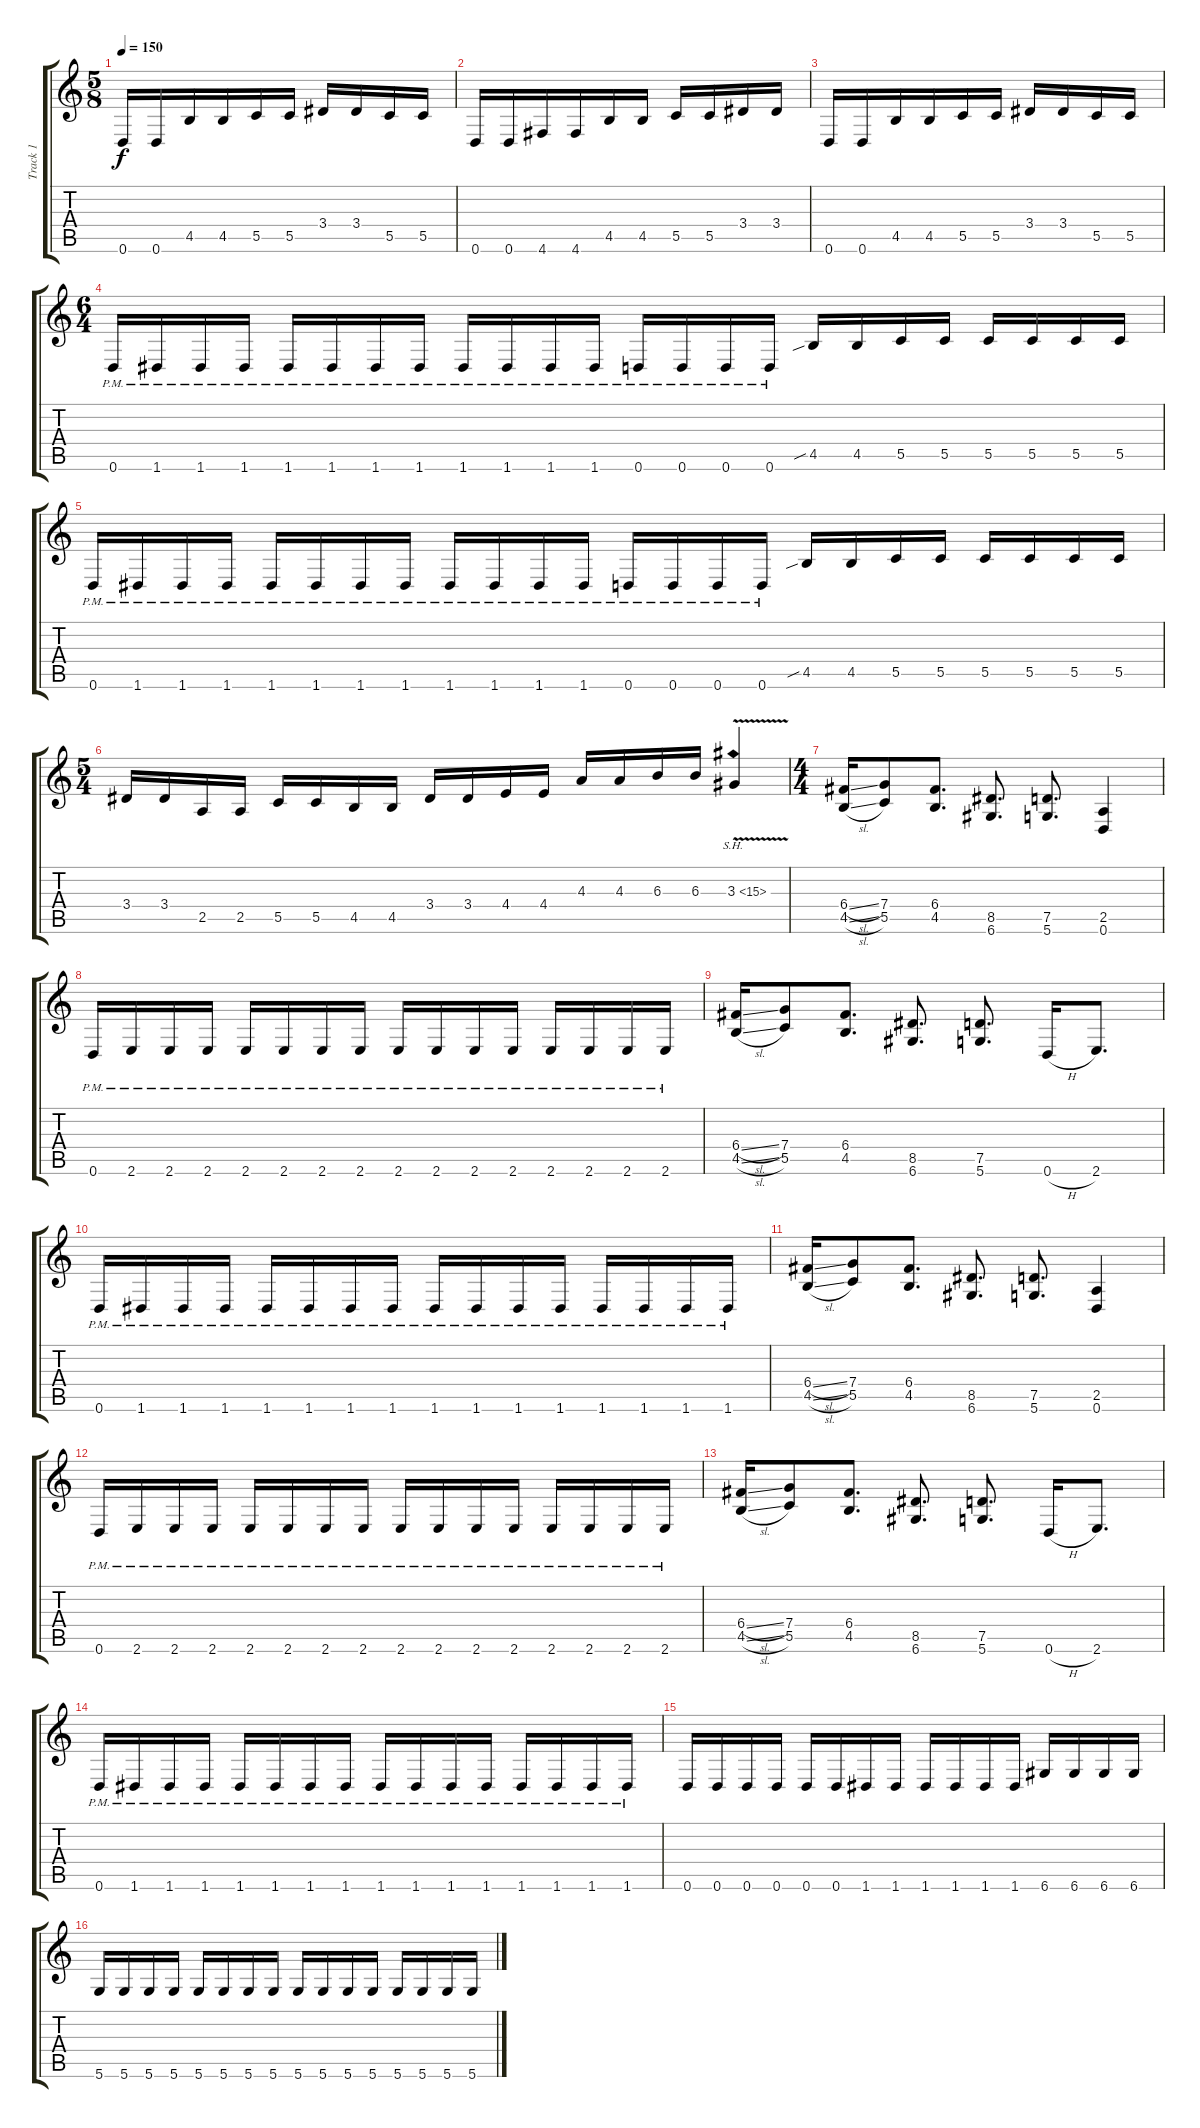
\track ("Track 1" "Track 1") {instrument distortionguitar}
\staff {score tabs}
\tuning (D4 A3 F3 C3 G2 D2) {hide}
\ts (5 8)
\tempo 150
\clef g2
\ks c
0.6.16{dy f} 0.6.16 4.5.16 4.5.16 5.5.16 5.5.16 3.4.16 3.4.16 5.5.16 5.5.16 |
0.6.16 0.6.16 4.6.16 4.6.16 4.5.16 4.5.16 5.5.16 5.5.16 3.4.16 3.4.16 |
0.6.16 0.6.16 4.5.16 4.5.16 5.5.16 5.5.16 3.4.16 3.4.16 5.5.16 5.5.16 |
\ts (6 4)
0.6{pm}.16 1.6{pm}.16 1.6{pm}.16 1.6{pm}.16 1.6{pm}.16 1.6{pm}.16 1.6{pm}.16 1.6{pm}.16 1.6{pm}.16 1.6{pm}.16 1.6{pm}.16 1.6{pm}.16 0.6{pm}.16 0.6{pm}.16 0.6{pm}.16 0.6{pm}.16 4.5{sib}.16 4.5.16 5.5.16 5.5.16 5.5.16 5.5.16 5.5.16 5.5.16 |
0.6{pm}.16 1.6{pm}.16 1.6{pm}.16 1.6{pm}.16 1.6{pm}.16 1.6{pm}.16 1.6{pm}.16 1.6{pm}.16 1.6{pm}.16 1.6{pm}.16 1.6{pm}.16 1.6{pm}.16 0.6{pm}.16 0.6{pm}.16 0.6{pm}.16 0.6{pm}.16 4.5{sib}.16 4.5.16 5.5.16 5.5.16 5.5.16 5.5.16 5.5.16 5.5.16 |
\ts (5 4)
3.4.16 3.4.16 2.5.16 2.5.16 5.5.16 5.5.16 4.5.16 4.5.16 3.4.16 3.4.16 4.4.16 4.4.16 4.3.16 4.3.16 6.3.16 6.3.16 3.3{sh 12 v}.4 |
\ts (4 4)
(6.4{sl} 4.5{sl}).16 (7.4 5.5).8 (6.4 4.5).8{d} (8.5 6.6).8{d} (7.5 5.6).8{d} (2.5 0.6).4 |
0.6{pm}.16 2.6{pm}.16 2.6{pm}.16 2.6{pm}.16 2.6{pm}.16 2.6{pm}.16 2.6{pm}.16 2.6{pm}.16 2.6{pm}.16 2.6{pm}.16 2.6{pm}.16 2.6{pm}.16 2.6{pm}.16 2.6{pm}.16 2.6{pm}.16 2.6{pm}.16 |
(6.4{sl} 4.5{sl}).16 (7.4 5.5).8 (6.4 4.5).8{d} (8.5 6.6).8{d} (7.5 5.6).8{d} 0.6{h}.16 2.6.8{d} |
0.6{pm}.16 1.6{pm}.16 1.6{pm}.16 1.6{pm}.16 1.6{pm}.16 1.6{pm}.16 1.6{pm}.16 1.6{pm}.16 1.6{pm}.16 1.6{pm}.16 1.6{pm}.16 1.6{pm}.16 1.6{pm}.16 1.6{pm}.16 1.6{pm}.16 1.6{pm}.16 |
(6.4{sl} 4.5{sl}).16 (7.4 5.5).8 (6.4 4.5).8{d} (8.5 6.6).8{d} (7.5 5.6).8{d} (2.5 0.6).4 |
0.6{pm}.16 2.6{pm}.16 2.6{pm}.16 2.6{pm}.16 2.6{pm}.16 2.6{pm}.16 2.6{pm}.16 2.6{pm}.16 2.6{pm}.16 2.6{pm}.16 2.6{pm}.16 2.6{pm}.16 2.6{pm}.16 2.6{pm}.16 2.6{pm}.16 2.6{pm}.16 |
(6.4{sl} 4.5{sl}).16 (7.4 5.5).8 (6.4 4.5).8{d} (8.5 6.6).8{d} (7.5 5.6).8{d} 0.6{h}.16 2.6.8{d} |
0.6{pm}.16 1.6{pm}.16 1.6{pm}.16 1.6{pm}.16 1.6{pm}.16 1.6{pm}.16 1.6{pm}.16 1.6{pm}.16 1.6{pm}.16 1.6{pm}.16 1.6{pm}.16 1.6{pm}.16 1.6{pm}.16 1.6{pm}.16 1.6{pm}.16 1.6{pm}.16 |
0.6.16 0.6.16 0.6.16 0.6.16 0.6.16 0.6.16 1.6.16 1.6.16 1.6.16 1.6.16 1.6.16 1.6.16 6.6.16 6.6.16 6.6.16 6.6.16 |
5.6.16 5.6.16 5.6.16 5.6.16 5.6.16 5.6.16 5.6.16 5.6.16 5.6.16 5.6.16 5.6.16 5.6.16 5.6.16 5.6.16 5.6.16 5.6.16
